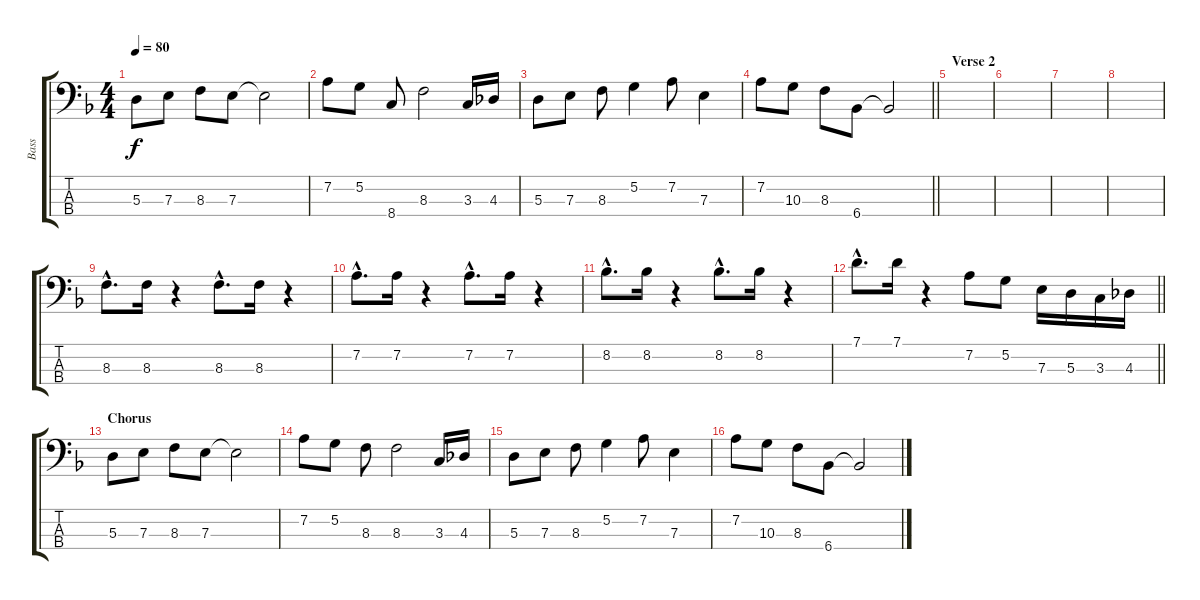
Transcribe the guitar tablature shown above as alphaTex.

\track ("Bass" "Bass") {instrument electricbasspick}
\staff {score tabs}
\tuning (G2 D2 A1 E1) {hide}
\ts (4 4)
\tempo 80
\clef f4
\ks f
5.3.8{dy f} 7.3.8 8.3.8 7.3.8 7.3{t}.2 |
7.2.8 5.2.8 8.4.8 8.3.2 3.3.16 4.3.16 |
5.3.8 7.3.8 8.3.8 5.2.4 7.2.8 7.3.4 |
\barLineRight lightlight
7.2.8 10.3.8 8.3.8 6.4.8 6.4{t}.2 |
\section ("" "Verse 2")
|
|
|
|
8.3{hac}.8{d} 8.3.16 r.4 8.3{hac}.8{d} 8.3.16 r.4 |
7.2{hac}.8{d} 7.2.16 r.4 7.2{hac}.8{d} 7.2.16 r.4 |
8.2{hac}.8{d} 8.2.16 r.4 8.2{hac}.8{d} 8.2.16 r.4 |
\barLineRight lightlight
7.1{hac}.8{d} 7.1.16 r.4 7.2.8 5.2.8 7.3.16 5.3.16 3.3.16 4.3.16 |
\section ("" "Chorus")
5.3.8 7.3.8 8.3.8 7.3.8 7.3{t}.2 |
7.2.8 5.2.8 8.3.8 8.3.2 3.3.16 4.3.16 |
5.3.8 7.3.8 8.3.8 5.2.4 7.2.8 7.3.4 |
7.2.8 10.3.8 8.3.8 6.4.8 6.4{t}.2
